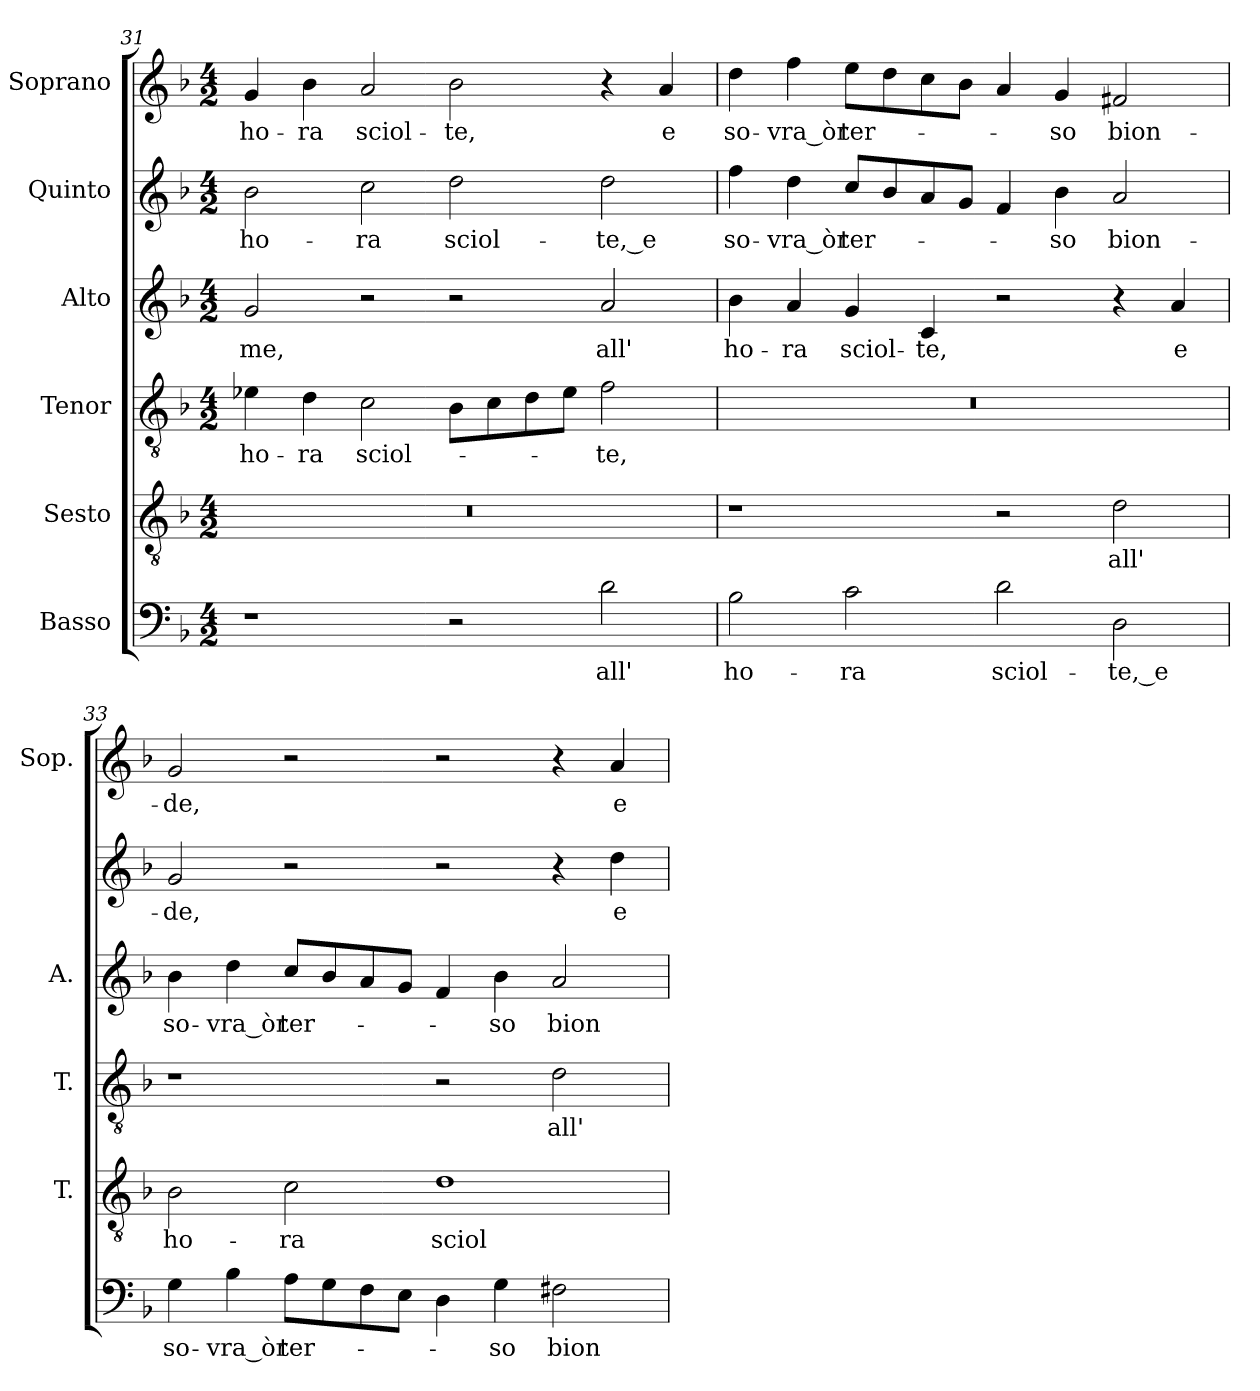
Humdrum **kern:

**kern	**text	**kern	**text	**kern	**text	**kern	**text	**kern	**text	**kern	**text
*part6	*part6	*part5	*part5	*part4	*part4	*part3	*part3	*part2	*part2	*part1	*part1
*staff6	*staff6	*staff5	*staff5	*staff4	*staff4	*staff3	*staff3	*staff2	*staff2	*staff1	*staff1
*I"Basso	*	*I"Sesto	*	*I"Tenor	*	*I"Alto	*	*I"Quinto	*	*I"Soprano	*
*	*	*I'T.	*	*I'T.	*	*I'A.	*	*	*	*I'Sop.	*
*clefF4	*	*clefGv2	*	*clefGv2	*	*clefG2	*	*clefG2	*	*clefG2	*
*	*	*ITrd7c12	*	*ITrd7c12	*	*	*	*	*	*	*
*k[b-]	*	*k[b-]	*	*k[b-]	*	*k[b-]	*	*k[b-]	*	*k[b-]	*
*F:	*	*F:	*	*F:	*	*F:	*	*F:	*	*F:	*
*M4/2	*	*M4/2	*	*M4/2	*	*M4/2	*	*M4/2	*	*M4/2	*
=31	=31	=31	=31	=31	=31	=31	=31	=31	=31	=31	=31
!	!	!LO:N:vis=1	!	!	!	!	!	!	!	!	!
!	!	!	!	!	!LO:LY:b:color=#000000	!	!	!	!	!	!
!	!	!	!	!	!	!	!LO:LY:b:color=#000000	!	!	!	!
!	!	!	!	!	!	!	!	!	!LO:LY:b:color=#000000	!	!
!	!	!	!	!	!	!	!	!	!	!	!LO:LY:b:color=#000000
1r	.	0r	.	4E-Xi\	ho-	2gi/	-me,	2b-i\	ho-	4gi/	ho-
!	!	!	!	!	!LO:LY:b:color=#000000	!	!	!	!	!	!
!	!	!	!	!	!	!	!	!	!	!	!LO:LY:b:color=#000000
.	.	.	.	4Di\	-ra	.	.	.	.	4b-i\	-ra
!	!	!	!	!	!LO:LY:b:color=#000000	!	!	!	!	!	!
!	!	!	!	!	!	!	!	!	!LO:LY:b:color=#000000	!	!
!	!	!	!	!	!	!	!	!	!	!	!LO:LY:b:color=#000000
.	.	.	.	2Ci\	sciol-	2r	.	2cci\	-ra	2ai/	sciol-
!	!	!	!	!	!	!	!	!	!LO:LY:b:color=#000000	!	!
!	!	!	!	!	!	!	!	!	!	!	!LO:LY:b:color=#000000
2r	.	.	.	8BB-i\L	.	2r	.	2ddi\	sciol-	2b-i\	-te,
.	.	.	.	8Ci\	.	.	.	.	.	.	.
.	.	.	.	8Di\	.	.	.	.	.	.	.
.	.	.	.	8E-i\J	.	.	.	.	.	.	.
!	!LO:LY:b:color=#000000	!	!	!	!	!	!	!	!	!	!
!	!	!	!	!	!LO:LY:b:color=#000000	!	!	!	!	!	!
!	!	!	!	!	!	!	!LO:LY:b:color=#000000	!	!	!	!
!	!	!	!	!	!	!	!	!	!LO:LY:b:color=#000000	!	!
2di\	all'	.	.	2Fi\	-te,	2ai/	all'	2ddi\	-te,_e	4r	.
!	!	!	!	!	!	!	!	!	!	!	!LO:LY:b:color=#000000
.	.	.	.	.	.	.	.	.	.	4ai/	e
=32	=32	=32	=32	=32	=32	=32	=32	=32	=32	=32	=32
!	!LO:LY:b:color=#000000	!	!	!LO:N:vis=1	!	!	!	!	!	!	!
!	!	!	!	!	!	!	!LO:LY:b:color=#000000	!	!	!	!
!	!	!	!	!	!	!	!	!	!LO:LY:b:color=#000000	!	!
!	!	!	!	!	!	!	!	!	!	!	!LO:LY:b:color=#000000
2B-i\	ho-	1r	.	0r	.	4b-i\	ho-	4ffi\	so-	4ddi\	so-
!	!	!	!	!	!	!	!LO:LY:b:color=#000000	!	!	!	!
!	!	!	!	!	!	!	!	!	!LO:LY:b:color=#000000	!	!
!	!	!	!	!	!	!	!	!	!	!	!LO:LY:b:color=#000000
.	.	.	.	.	.	4ai/	-ra	4ddi\	-vra_òr	4ffi\	-vra_òr
!	!LO:LY:b:color=#000000	!	!	!	!	!	!	!	!	!	!
!	!	!	!	!	!	!	!LO:LY:b:color=#000000	!	!	!	!
!	!	!	!	!	!	!	!	!	!LO:LY:b:color=#000000	!	!
!	!	!	!	!	!	!	!	!	!	!	!LO:LY:b:color=#000000
2ci\	-ra	.	.	.	.	4gi/	sciol-	8cci/L	ter-	8eei\L	ter-
.	.	.	.	.	.	.	.	8b-i/	.	8ddi\	.
!	!	!	!	!	!	!	!LO:LY:b:color=#000000	!	!	!	!
.	.	.	.	.	.	4ci/	-te,	8ai/	.	8cci\	.
.	.	.	.	.	.	.	.	8gi/J	.	8b-i\J	.
!	!LO:LY:b:color=#000000	!	!	!	!	!	!	!	!	!	!
2di\	sciol-	2r	.	.	.	2r	.	4fi/	.	4ai/	.
!	!	!	!	!	!	!	!	!	!LO:LY:b:color=#000000	!	!
!	!	!	!	!	!	!	!	!	!	!	!LO:LY:b:color=#000000
.	.	.	.	.	.	.	.	4b-i\	-so	4gi/	-so
!	!LO:LY:b:color=#000000	!	!	!	!	!	!	!	!	!	!
!	!	!	!LO:LY:b:color=#000000	!	!	!	!	!	!	!	!
!	!	!	!	!	!	!	!	!	!LO:LY:b:color=#000000	!	!
!	!	!	!	!	!	!	!	!	!	!	!LO:LY:b:color=#000000
2Di\	-te,_e	2Di\	all'	.	.	4r	.	2ai/	bion-	2f#Xi/	bion-
!	!	!	!	!	!	!	!LO:LY:b:color=#000000	!	!	!	!
.	.	.	.	.	.	4ai/	e	.	.	.	.
!!LO:LB:g=z
=33	=33	=33	=33	=33	=33	=33	=33	=33	=33	=33	=33
!	!LO:LY:b:color=#000000	!	!	!	!	!	!	!	!	!	!
!	!	!	!LO:LY:b:color=#000000	!	!	!	!	!	!	!	!
!	!	!	!	!	!	!	!LO:LY:b:color=#000000	!	!	!	!
!	!	!	!	!	!	!	!	!	!LO:LY:b:color=#000000	!	!
!	!	!	!	!	!	!	!	!	!	!	!LO:LY:b:color=#000000
4Gi\	so-	2BB-i\	ho-	1r	.	4b-i\	so-	2gi/	-de,	2gi/	-de,
!	!LO:LY:b:color=#000000	!	!	!	!	!	!	!	!	!	!
!	!	!	!	!	!	!	!LO:LY:b:color=#000000	!	!	!	!
4B-i\	-vra_òr	.	.	.	.	4ddi\	-vra_òr	.	.	.	.
!	!LO:LY:b:color=#000000	!	!	!	!	!	!	!	!	!	!
!	!	!	!LO:LY:b:color=#000000	!	!	!	!	!	!	!	!
!	!	!	!	!	!	!	!LO:LY:b:color=#000000	!	!	!	!
8Ai\L	ter-	2Ci\	-ra	.	.	8cci/L	ter-	2r	.	2r	.
8Gi\	.	.	.	.	.	8b-i/	.	.	.	.	.
8Fi\	.	.	.	.	.	8ai/	.	.	.	.	.
8Ei\J	.	.	.	.	.	8gi/J	.	.	.	.	.
!	!	!	!LO:LY:b:color=#000000	!	!	!	!	!	!	!	!
4Di\	.	1Di	sciol-	2r	.	4fi/	.	2r	.	2r	.
!	!LO:LY:b:color=#000000	!	!	!	!	!	!	!	!	!	!
!	!	!	!	!	!	!	!LO:LY:b:color=#000000	!	!	!	!
4Gi\	-so	.	.	.	.	4b-i\	-so	.	.	.	.
!	!LO:LY:b:color=#000000	!	!	!	!	!	!	!	!	!	!
!	!	!	!	!	!LO:LY:b:color=#000000	!	!	!	!	!	!
!	!	!	!	!	!	!	!LO:LY:b:color=#000000	!	!	!	!
2F#Xi\	bion-	.	.	2Di\	all'	2ai/	bion-	4r	.	4r	.
!	!	!	!	!	!	!	!	!	!LO:LY:b:color=#000000	!	!
!	!	!	!	!	!	!	!	!	!	!	!LO:LY:b:color=#000000
.	.	.	.	.	.	.	.	4ddi\	e	4ai/	e
=	=	=	=	=	=	=	=	=	=	=	=
*-	*-	*-	*-	*-	*-	*-	*-	*-	*-	*-	*-
